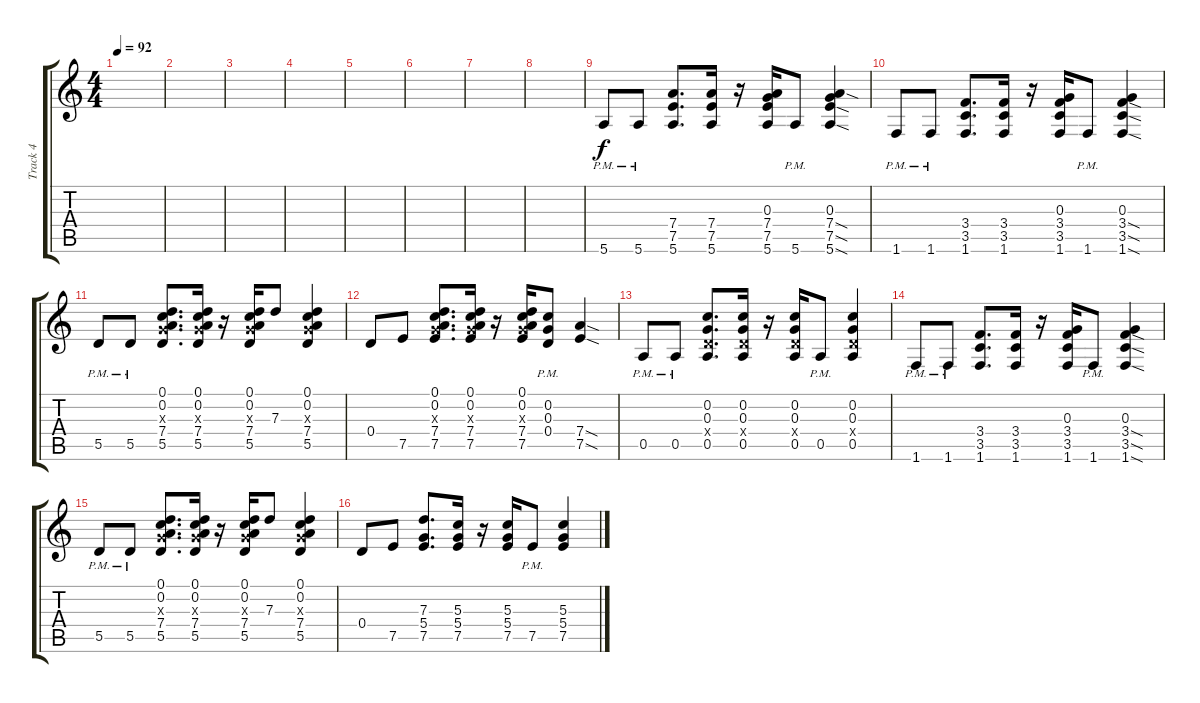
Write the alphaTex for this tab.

\track ("Track 4" "Track 4") {instrument distortionguitar}
\staff {score tabs}
\tuning (D4 C4 G3 D3 A2 E2) {hide}
\ts (4 4)
\tempo 92
\clef g2
\ks c
|
|
|
|
|
|
|
|
5.6{pm}.8 5.6{pm}.8 (7.4 7.5 5.6).8{d} (7.4 7.5 5.6).16 r.16 (0.3 7.4 7.5 5.6).16 5.6{pm}.8 (0.3 7.4{sod} 7.5{sod} 5.6{sod}).4 |
1.6{pm}.8 1.6{pm}.8 (3.4 3.5 1.6).8{d} (3.4 3.5 1.6).16 r.16 (0.3 3.4 3.5 1.6).16 1.6{pm}.8 (0.3 3.4{sod} 3.5{sod} 1.6{sod}).4 |
5.5{pm}.8 5.5{pm}.8 (0.1 0.2 0.3{x} 7.4 5.5).8{d} (0.1 0.2 0.3{x} 7.4 5.5).16 r.16 (0.1 0.2 0.3{x} 7.4 5.5).16 7.3.8 (0.1 0.2 0.3{x} 7.4 5.5).4 |
0.4.8 7.5.8 (0.1 0.2 0.3{x} 7.4 7.5).8{d} (0.1 0.2 0.3{x} 7.4 7.5).16 r.16 (0.1 0.2 0.3{x} 7.4 7.5).16 (0.2{pm} 0.3{pm} 0.4{pm}).8 (7.4{sod} 7.5{sod}).4 |
0.5{pm}.8 0.5{pm}.8 (0.2 0.3 0.4{x} 0.5).8{d} (0.2 0.3 0.4{x} 0.5).16 r.16 (0.2 0.3 0.4{x} 0.5).16 0.5{pm}.8 (0.2 0.3 0.4{x} 0.5).4 |
1.6{pm}.8 1.6{pm}.8 (3.4 3.5 1.6).8{d} (3.4 3.5 1.6).16 r.16 (0.3 3.4 3.5 1.6).16 1.6{pm}.8 (0.3 3.4{sod} 3.5{sod} 1.6{sod}).4 |
5.5{pm}.8 5.5{pm}.8 (0.1 0.2 0.3{x} 7.4 5.5).8{d} (0.1 0.2 0.3{x} 7.4 5.5).16 r.16 (0.1 0.2 0.3{x} 7.4 5.5).16 7.3.8 (0.1 0.2 0.3{x} 7.4 5.5).4 |
0.4.8 7.5.8 (7.3 5.4 7.5).8{d} (5.3 5.4 7.5).16 r.16 (5.3 5.4 7.5).16 7.5{pm}.8 (5.3 5.4 7.5).4
